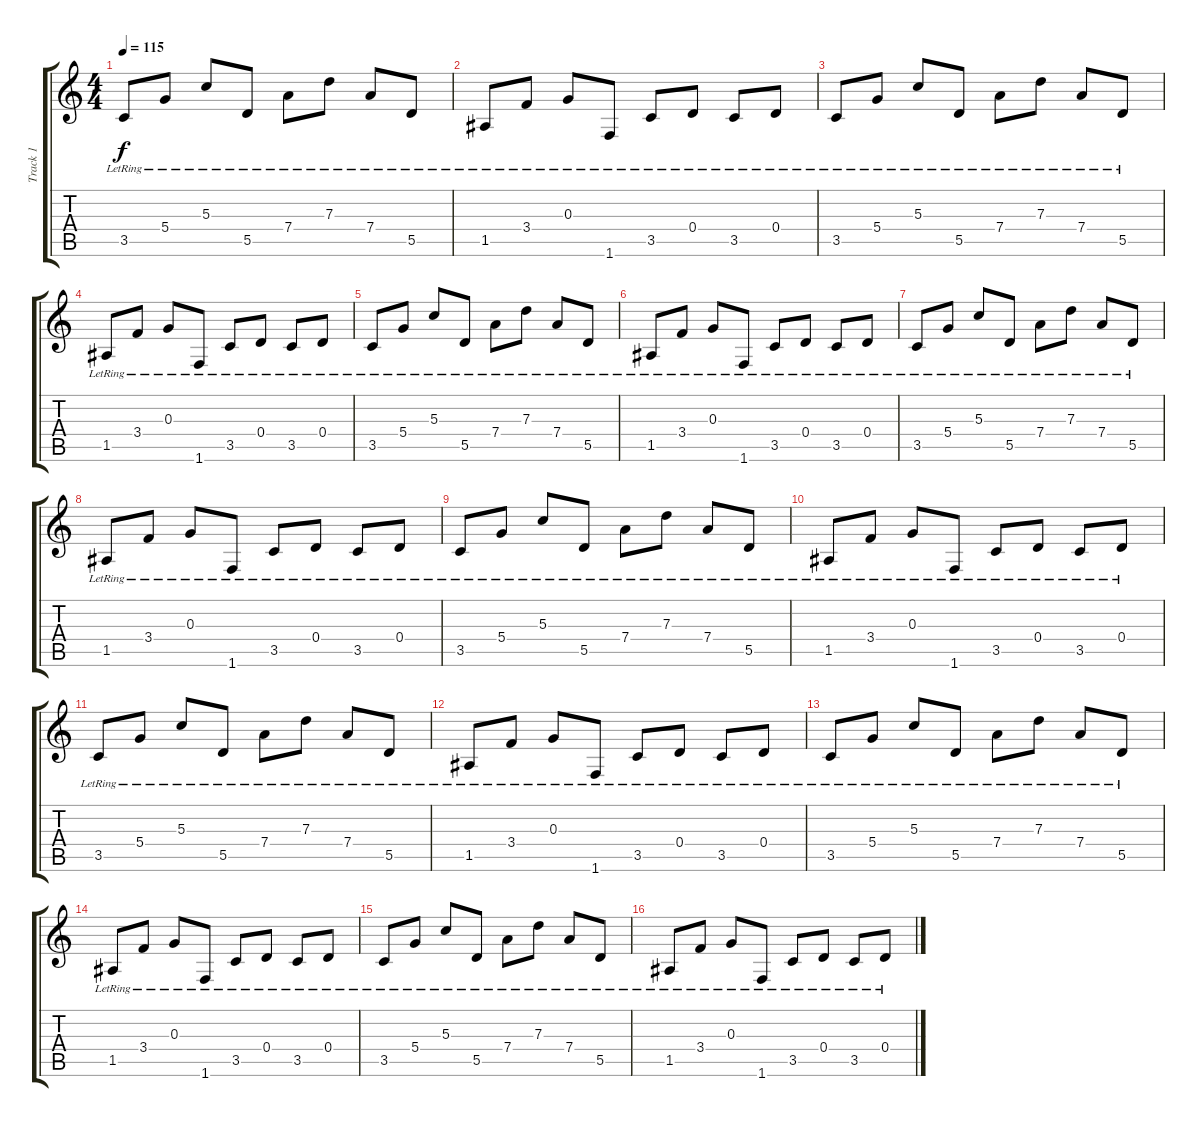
\track ("Track 1" "Track 1") {instrument electricguitarmuted}
\staff {score tabs}
\tuning (E4 B3 G3 D3 A2 E2) {hide}
\ts (4 4)
\tempo 115
\clef g2
\ks c
3.5{lr}.8{dy f} 5.4{lr}.8 5.3{lr}.8 5.5{lr}.8 7.4{lr}.8 7.3{lr}.8 7.4{lr}.8 5.5{lr}.8 |
1.5{lr}.8 3.4{lr}.8 0.3{lr}.8 1.6{lr}.8 3.5{lr}.8 0.4{lr}.8 3.5{lr}.8 0.4{lr}.8 |
3.5{lr}.8 5.4{lr}.8 5.3{lr}.8 5.5{lr}.8 7.4{lr}.8 7.3{lr}.8 7.4{lr}.8 5.5{lr}.8 |
1.5{lr}.8 3.4{lr}.8 0.3{lr}.8 1.6{lr}.8 3.5{lr}.8 0.4{lr}.8 3.5{lr}.8 0.4{lr}.8 |
3.5{lr}.8 5.4{lr}.8 5.3{lr}.8 5.5{lr}.8 7.4{lr}.8 7.3{lr}.8 7.4{lr}.8 5.5{lr}.8 |
1.5{lr}.8 3.4{lr}.8 0.3{lr}.8 1.6{lr}.8 3.5{lr}.8 0.4{lr}.8 3.5{lr}.8 0.4{lr}.8 |
3.5{lr}.8 5.4{lr}.8 5.3{lr}.8 5.5{lr}.8 7.4{lr}.8 7.3{lr}.8 7.4{lr}.8 5.5{lr}.8 |
1.5{lr}.8 3.4{lr}.8 0.3{lr}.8 1.6{lr}.8 3.5{lr}.8 0.4{lr}.8 3.5{lr}.8 0.4{lr}.8 |
3.5{lr}.8 5.4{lr}.8 5.3{lr}.8 5.5{lr}.8 7.4{lr}.8 7.3{lr}.8 7.4{lr}.8 5.5{lr}.8 |
1.5{lr}.8 3.4{lr}.8 0.3{lr}.8 1.6{lr}.8 3.5{lr}.8 0.4{lr}.8 3.5{lr}.8 0.4{lr}.8 |
3.5{lr}.8 5.4{lr}.8 5.3{lr}.8 5.5{lr}.8 7.4{lr}.8 7.3{lr}.8 7.4{lr}.8 5.5{lr}.8 |
1.5{lr}.8 3.4{lr}.8 0.3{lr}.8 1.6{lr}.8 3.5{lr}.8 0.4{lr}.8 3.5{lr}.8 0.4{lr}.8 |
3.5{lr}.8 5.4{lr}.8 5.3{lr}.8 5.5{lr}.8 7.4{lr}.8 7.3{lr}.8 7.4{lr}.8 5.5{lr}.8 |
1.5{lr}.8 3.4{lr}.8 0.3{lr}.8 1.6{lr}.8 3.5{lr}.8 0.4{lr}.8 3.5{lr}.8 0.4{lr}.8 |
3.5{lr}.8 5.4{lr}.8 5.3{lr}.8 5.5{lr}.8 7.4{lr}.8 7.3{lr}.8 7.4{lr}.8 5.5{lr}.8 |
1.5{lr}.8 3.4{lr}.8 0.3{lr}.8 1.6{lr}.8 3.5{lr}.8 0.4{lr}.8 3.5{lr}.8 0.4{lr}.8
